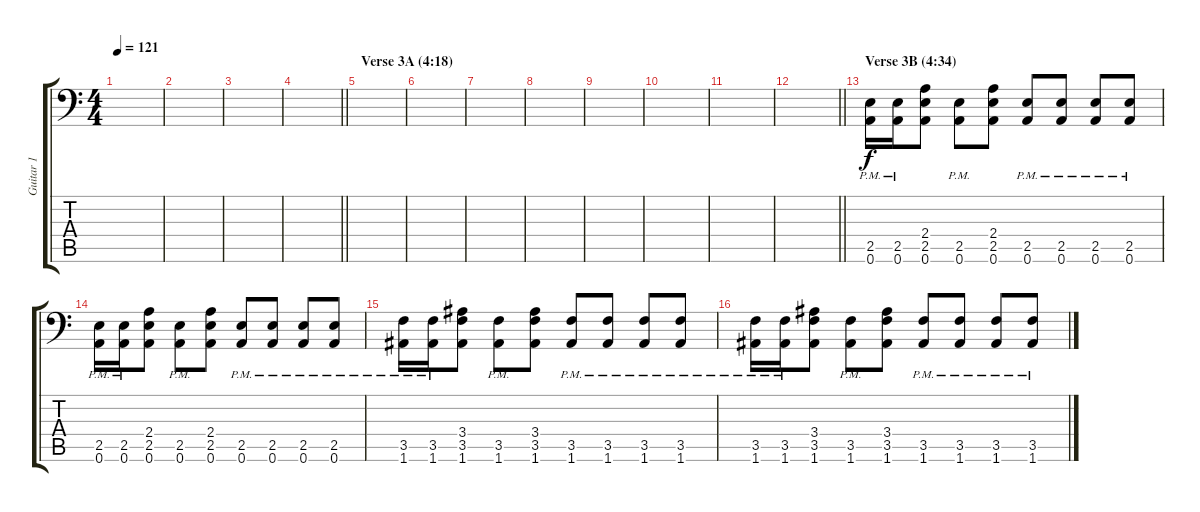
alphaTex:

\track ("Guitar 1" "Guitar 1") {instrument distortionguitar}
\staff {score tabs}
\tuning (A3 E3 C3 G2 D2 A1) {hide}
\ts (4 4)
\tempo 121
\clef f4
\ks c
|
|
|
\barLineRight lightlight
|
\section ("" "Verse 3A (4:18)")
|
|
|
|
|
|
|
\barLineRight lightlight
|
\section ("" "Verse 3B (4:34)")
(2.5 0.6{pm}).16{volume 14} (2.5{pm} 0.6{pm}).16 (2.4 2.5 0.6).8 (2.5{pm} 0.6{pm}).8 (2.4 2.5 0.6).8 (2.5{pm} 0.6{pm}).8 (2.5{pm} 0.6{pm}).8 (2.5{pm} 0.6{pm}).8 (2.5{pm} 0.6{pm}).8 |
(2.5 0.6{pm}).16 (2.5{pm} 0.6{pm}).16 (2.4 2.5 0.6).8 (2.5{pm} 0.6{pm}).8 (2.4 2.5 0.6).8 (2.5{pm} 0.6{pm}).8 (2.5{pm} 0.6{pm}).8 (2.5{pm} 0.6{pm}).8 (2.5{pm} 0.6{pm}).8 |
(3.5 1.6{pm}).16 (3.5{pm} 1.6{pm}).16 (3.4 3.5 1.6).8 (3.5{pm} 1.6{pm}).8 (3.4 3.5 1.6).8 (3.5{pm} 1.6{pm}).8 (3.5{pm} 1.6{pm}).8 (3.5{pm} 1.6{pm}).8 (3.5{pm} 1.6{pm}).8 |
(3.5 1.6{pm}).16 (3.5{pm} 1.6{pm}).16 (3.4 3.5 1.6).8 (3.5{pm} 1.6{pm}).8 (3.4 3.5 1.6).8 (3.5{pm} 1.6{pm}).8 (3.5{pm} 1.6{pm}).8 (3.5{pm} 1.6{pm}).8 (3.5{pm} 1.6{pm}).8
